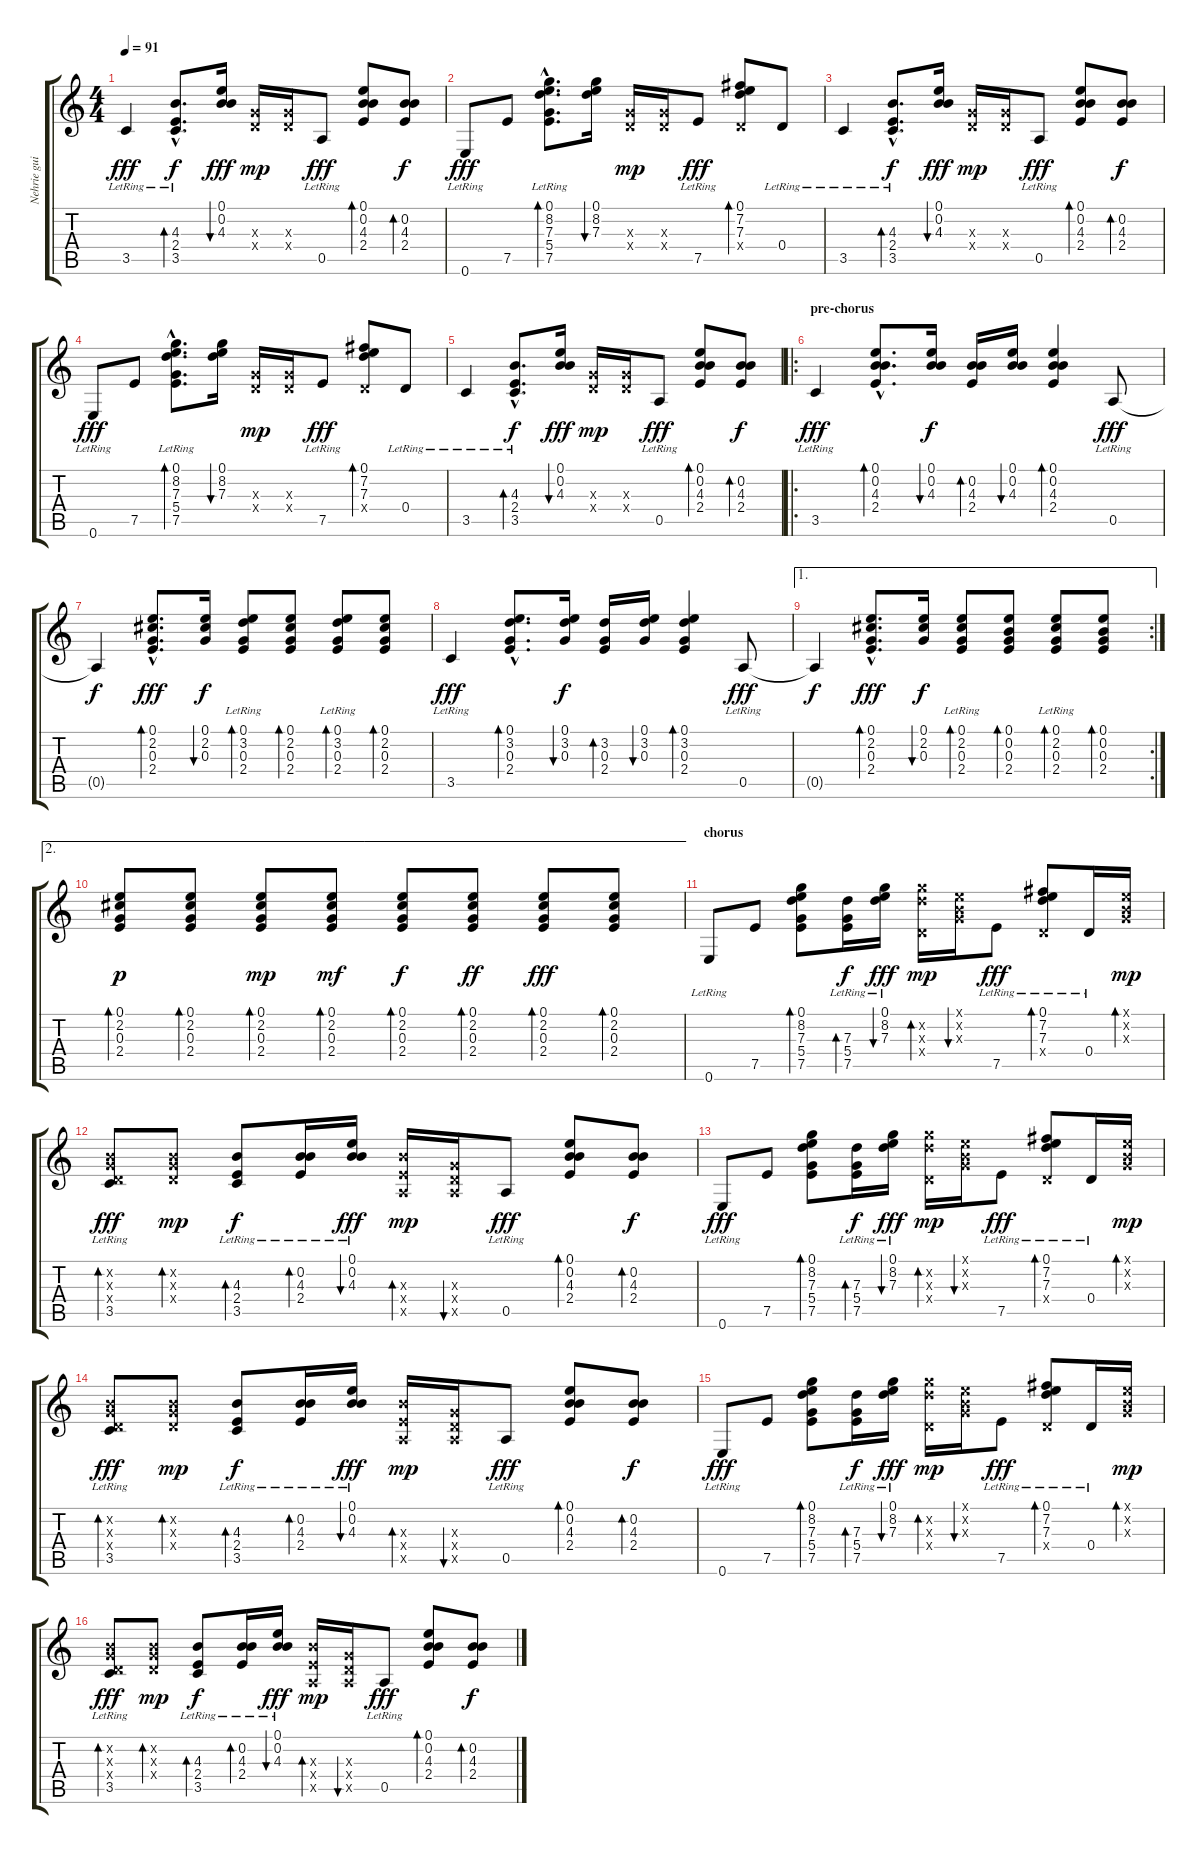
\track ("Nehrie guitar (acoustic/steel)" "Nehrie gui") {instrument acousticguitarsteel}
\staff {score tabs}
\tuning (E4 B3 G3 D3 A2 E2) {hide}
\ts (4 4)
\tempo 91
\clef g2
\ks c
3.5{lr}.4{dy fff} (4.3{hac lr} 2.4{hac lr} 3.5{hac lr}).8{d bd 60 dy f} (0.1 0.2 4.3).16{bu 60 dy fff} (0.3{x} 0.4{x}).16{dy mp} (0.3{x} 0.4{x}).16 0.5{lr}.8{dy fff} (0.1 0.2 4.3 2.4).8{bd 60} (0.2 4.3 2.4).8{bd 60 dy f} |
0.6{lr}.8{dy fff volume 7} 7.5.8 (0.1{hac} 8.2{hac} 7.3{hac} 5.4{hac lr} 7.5{hac lr}).8{d bd 60} (0.1 8.2 7.3).16{bu 60} (0.3{x} 0.4{x}).16{dy mp} (0.3{x} 0.4{x}).16 7.5{lr}.8{dy fff} (0.1 7.2 7.3 0.4{x}).8{bd 60} 0.4{lr}.8 |
3.5{lr}.4 (4.3{hac lr} 2.4{hac lr} 3.5{hac lr}).8{d bd 60 dy f} (0.1 0.2 4.3).16{bu 60 dy fff} (0.3{x} 0.4{x}).16{dy mp} (0.3{x} 0.4{x}).16 0.5{lr}.8{dy fff} (0.1 0.2 4.3 2.4).8{bd 60} (0.2 4.3 2.4).8{bd 60 dy f} |
0.6{lr}.8{dy fff volume 7} 7.5.8 (0.1{hac} 8.2{hac} 7.3{hac} 5.4{hac lr} 7.5{hac lr}).8{d bd 60} (0.1 8.2 7.3).16{bu 60} (0.3{x} 0.4{x}).16{dy mp} (0.3{x} 0.4{x}).16 7.5{lr}.8{dy fff} (0.1 7.2 7.3 0.4{x}).8{bd 60} 0.4{lr}.8 |
3.5{lr}.4 (4.3{hac lr} 2.4{hac lr} 3.5{hac lr}).8{d bd 60 dy f} (0.1 0.2 4.3).16{bu 60 dy fff} (0.3{x} 0.4{x}).16{dy mp} (0.3{x} 0.4{x}).16 0.5{lr}.8{dy fff} (0.1 0.2 4.3 2.4).8{bd 60} (0.2 4.3 2.4).8{bd 60 dy f} |
\ro
\section ("" "pre-chorus")
3.5{lr}.4{dy fff volume 10} (0.1{hac} 0.2{hac} 4.3{hac} 2.4{hac}).8{d bd 60} (0.1 0.2 4.3).16{bu 60 dy f} (0.2 4.3 2.4).16{bd 60} (0.1 0.2 4.3).16{bu 60} (0.1 0.2 4.3 2.4).4{bd 60} 0.5{lr}.8{dy fff} |
0.5{t}.4{dy f} (0.1{hac} 2.2{hac} 0.3{hac} 2.4{hac}).8{d bd 60 dy fff} (0.1 2.2 0.3).16{bu 60 dy f} (0.1{lr} 3.2 0.3{lr} 2.4{lr}).8{bd 60} (0.1 2.2 0.3 2.4).8{bd 60} (0.1{lr} 3.2 0.3{lr} 2.4{lr}).8{bd 60} (0.1 2.2 0.3 2.4).8{bd 60} |
3.5{lr}.4{dy fff} (0.1{hac} 3.2{hac} 0.3{hac} 2.4{hac}).8{d bd 60} (0.1 3.2 0.3).16{bu 60 dy f} (3.2 0.3 2.4).16{bd 60} (0.1 3.2 0.3).16{bu 60} (0.1 3.2 0.3 2.4).4{bd 60} 0.5{lr}.8{dy fff} |
\ae 1
\rc 2
0.5{t}.4{dy f} (0.1{hac} 2.2{hac} 0.3{hac} 2.4{hac}).8{d bd 60 dy fff} (0.1 2.2 0.3).16{bu 60 dy f} (0.1{lr} 2.2 0.3{lr} 2.4{lr}).8{bd 60} (0.1 0.2 0.3 2.4).8{bd 60} (0.1{lr} 2.2 0.3{lr} 2.4{lr}).8{bd 60} (0.1 0.2 0.3 2.4).8{bd 60} |
\ae 2
(0.1 2.2 0.3 2.4).8{bd 60 dy p} (0.1 2.2 0.3 2.4).8{bd 60} (0.1 2.2 0.3 2.4).8{bd 60 dy mp} (0.1 2.2 0.3 2.4).8{bd 60 dy mf} (0.1 2.2 0.3 2.4).8{bd 60 dy f} (0.1 2.2 0.3 2.4).8{bd 60 dy ff} (0.1 2.2 0.3 2.4).8{bd 60 dy fff} (0.1 2.2 0.3 2.4).8{bd 60} |
\section ("" "chorus")
0.6{lr}.8 7.5.8 (0.1 8.2 7.3 5.4 7.5).8{bd 60} (7.3 5.4{lr} 7.5{lr}).16{bd 60 dy f} (0.1{lr} 8.2 7.3).16{bu 60 dy fff} (8.2{x} 7.3{x} 0.4{x}).16{bd 60 dy mp} (0.1{x} 0.2{x} 0.3{x}).16{bu 60} 7.5{lr}.8{dy fff} (0.1{lr} 7.2{lr} 7.3{lr} 0.4{x}).8{bd 60} 0.4{lr}.16 (0.1{x} 0.2{x} 0.3{x}).16{bd 60 dy mp} |
(0.2{x} 0.3{x} 0.4{x} 3.5{lr}).8{bd 60 dy fff} (0.2{x} 0.3{x} 0.4{x}).8{bd 60 dy mp} (4.3 2.4 3.5{lr}).8{bd 60 dy f} (0.2 4.3 2.4{lr}).16{bd 60} (0.1{lr} 0.2{lr} 4.3).16{bu 60 dy fff} (4.3{x} 2.4{x} 0.5{x}).16{bd 60 dy mp} (0.3{x} 0.4{x} 0.5{x}).16{bu 60} 0.5{lr}.8{dy fff} (0.1 0.2 4.3 2.4).8{bd 60} (0.2 4.3 2.4).8{bd 60 dy f} |
0.6{lr}.8{dy fff} 7.5.8 (0.1 8.2 7.3 5.4 7.5).8{bd 60} (7.3 5.4{lr} 7.5{lr}).16{bd 60 dy f} (0.1{lr} 8.2 7.3).16{bu 60 dy fff} (8.2{x} 7.3{x} 0.4{x}).16{bd 60 dy mp} (0.1{x} 0.2{x} 0.3{x}).16{bu 60} 7.5{lr}.8{dy fff} (0.1{lr} 7.2{lr} 7.3{lr} 0.4{x}).8{bd 60} 0.4{lr}.16 (0.1{x} 0.2{x} 0.3{x}).16{bd 60 dy mp} |
(0.2{x} 0.3{x} 0.4{x} 3.5{lr}).8{bd 60 dy fff} (0.2{x} 0.3{x} 0.4{x}).8{bd 60 dy mp} (4.3 2.4 3.5{lr}).8{bd 60 dy f} (0.2 4.3 2.4{lr}).16{bd 60} (0.1{lr} 0.2{lr} 4.3).16{bu 60 dy fff} (4.3{x} 2.4{x} 0.5{x}).16{bd 60 dy mp} (0.3{x} 0.4{x} 0.5{x}).16{bu 60} 0.5{lr}.8{dy fff} (0.1 0.2 4.3 2.4).8{bd 60} (0.2 4.3 2.4).8{bd 60 dy f} |
0.6{lr}.8{dy fff} 7.5.8 (0.1 8.2 7.3 5.4 7.5).8{bd 60} (7.3 5.4{lr} 7.5{lr}).16{bd 60 dy f} (0.1{lr} 8.2 7.3).16{bu 60 dy fff} (8.2{x} 7.3{x} 0.4{x}).16{bd 60 dy mp} (0.1{x} 0.2{x} 0.3{x}).16{bu 60} 7.5{lr}.8{dy fff} (0.1{lr} 7.2{lr} 7.3{lr} 0.4{x}).8{bd 60} 0.4{lr}.16 (0.1{x} 0.2{x} 0.3{x}).16{bd 60 dy mp} |
(0.2{x} 0.3{x} 0.4{x} 3.5{lr}).8{bd 60 dy fff} (0.2{x} 0.3{x} 0.4{x}).8{bd 60 dy mp} (4.3 2.4 3.5{lr}).8{bd 60 dy f} (0.2 4.3 2.4{lr}).16{bd 60} (0.1{lr} 0.2{lr} 4.3).16{bu 60 dy fff} (4.3{x} 2.4{x} 0.5{x}).16{bd 60 dy mp} (0.3{x} 0.4{x} 0.5{x}).16{bu 60} 0.5{lr}.8{dy fff} (0.1 0.2 4.3 2.4).8{bd 60} (0.2 4.3 2.4).8{bd 60 dy f}
